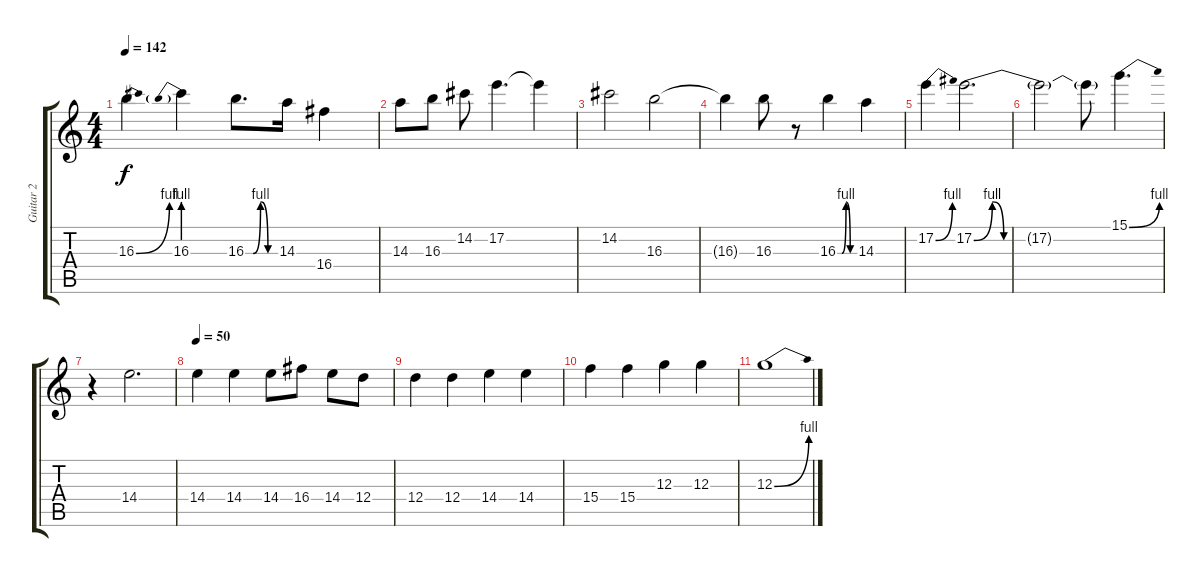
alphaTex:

\track ("Guitar 2" "Guitar 2") {instrument electricguitarclean}
\staff {score tabs}
\tuning (E4 B3 G3 D3 A2 D2) {hide}
\ts (4 4)
\tempo 142
\clef g2
\ks c
16.3{be (bend 0 0 60 4)}.4{dy f} 16.3{be (prebend 0 4 60 4)}.4 16.3{be (custom 0 0 15 0 30 4 45 0 60 0)}.8{d} 14.3.16 16.4.4 |
14.3.8 16.3.8 14.2.8 17.2.4{d} 17.2{t}.4 |
14.2.2 16.3.2 |
16.3{t}.4 16.3.8 r.8 16.3{be (custom 0 0 15 0 30 4 45 0 60 0)}.4 14.3.4 |
17.2{be (bend 0 0 60 4)}.4 17.2{be (custom 0 0 8 4 13 0 60 0)}.2{d} |
17.2{t}.2 17.2{t}.8 15.1{be (bend 0 0 60 4)}.4{d} |
r.4 14.4.2{d} |
\tempo 50
14.4.4 14.4.4 14.4.8 16.4.8 14.4.8 12.4.8 |
12.4.4 12.4.4 14.4.4 14.4.4 |
15.4.4 15.4.4 12.3.4 12.3.4 |
12.3{be (bend 0 0 60 4)}.1
